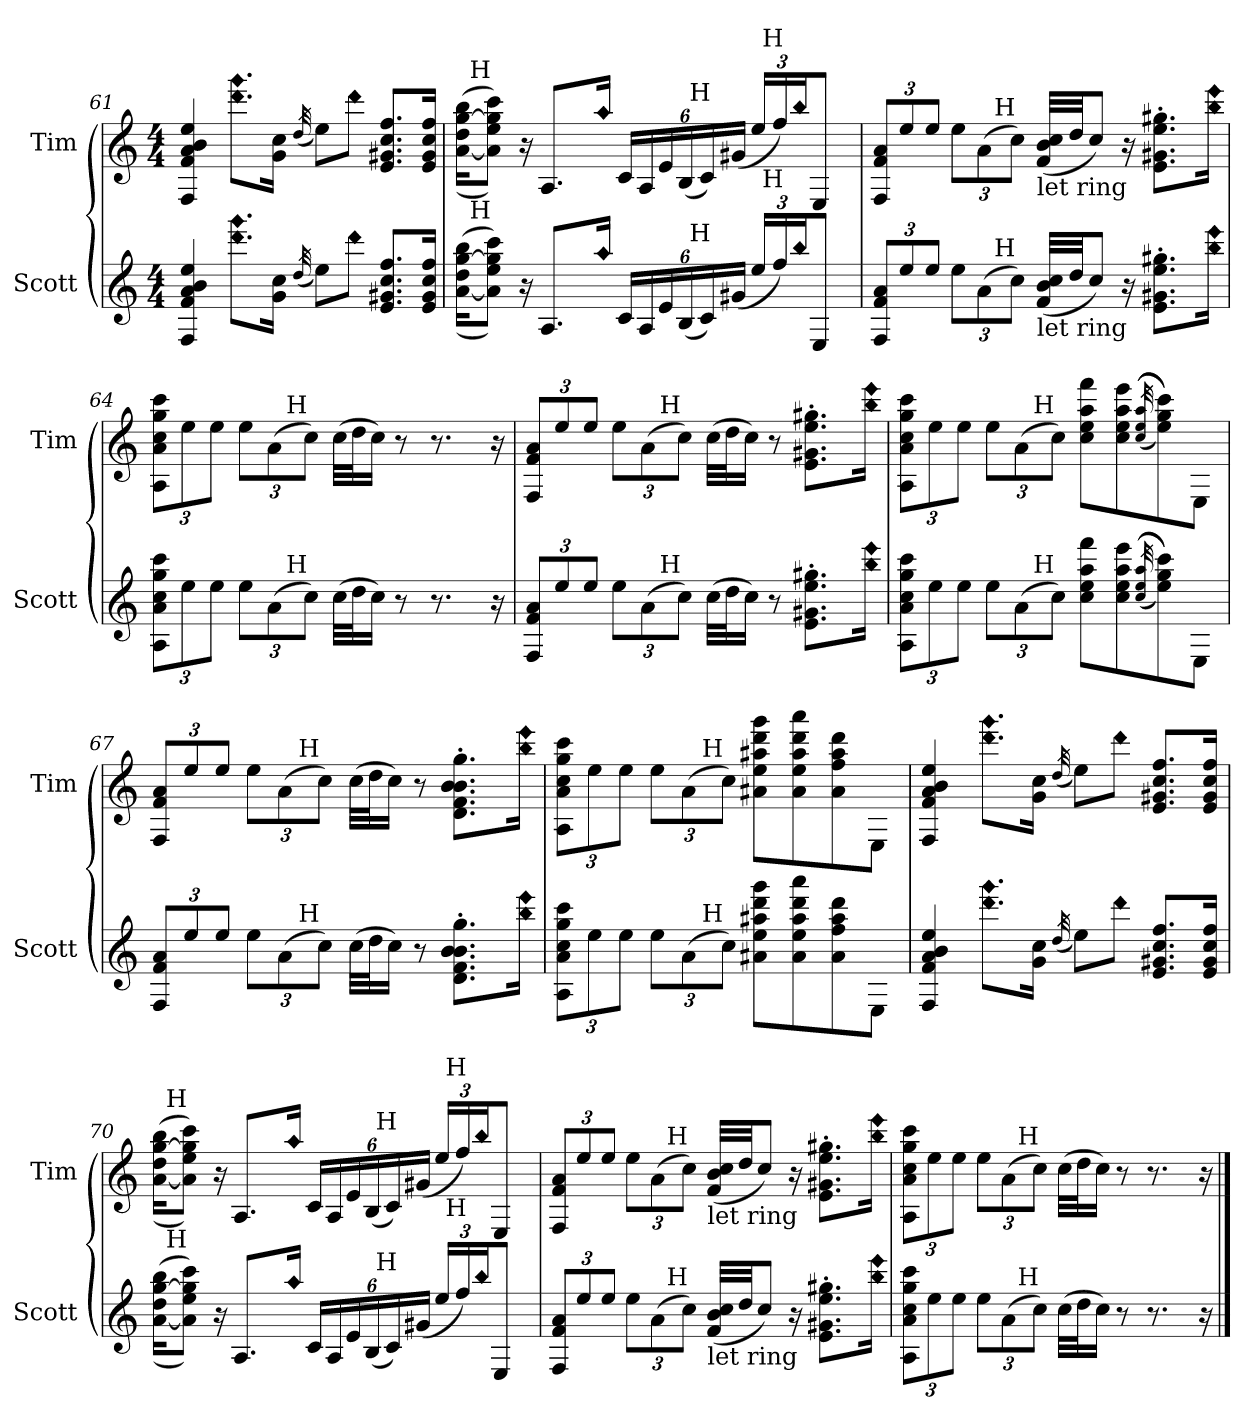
**kern	**kern
*part2	*part1
*staff2	*staff1
*I"Scott	*I"Tim
*I'Scott	*I'Tim
*clefG2	*clefG2
*ITrd7c12	*ITrd7c12
*k[]	*k[]
*C:	*C:
*M4/4	*M4/4
=61	=61
4FF/ 4F/ 4A/ 4B/ 4e/	4FF/ 4F/ 4A/ 4B/ 4e/
!LO:N:n=1:head=diamond	!
!LO:N:n=2:head=diamond	!LO:N:n=1:head=diamond
!	!LO:N:n=2:head=diamond
8.dd\ 8.gg\L	8.dd\ 8.gg\L
16G\ 16c\Jk	16G\ 16c\Jk
(32qd/	(32qd/
8e\L)	8e\L)
!LO:N:head=diamond	!LO:N:head=diamond
8dd\J	8dd\J
8.E/ 8.G#X/ 8.c/ 8.f/L	8.E/ 8.G#X/ 8.c/ 8.f/L
16E/ 16G#/ 16c/ 16f/Jk	16E/ 16G#/ 16c/ 16f/Jk
!!LO:LB:g=z
=62	=62
*^	*^
*	*^	*	*^
*	*	*^	*	*	*^
(([16A\ 16d\ [16g\ 16b\KL	32ryy	3ryy	3%2ryy	(([16A\ 16d\ [16g\ 16b\KL	32ryy	3ryy	3%2ryy
!	!	!	!	!	!LO:TX:a:t=H	!	!
!	!LO:TX:a:t=H	!	!	!	!	!	!
.	2ryy	.	.	.	2ryy	.	.
8A\] 8e\ 8g\] 8cc\J))	.	.	.	8A\] 8e\ 8g\] 8cc\J))	.	.	.
16r	.	.	.	16r	.	.	.
8.AA/L	.	.	.	8.AA/L	.	.	.
.	.	6...ryy	.	.	.	6...ryy	.
!LO:N:head=diamond	!	!	!	!LO:N:head=diamond	!	!	!
16a/Jk	.	.	.	16a/Jk	.	.	.
*Xbrackettup	*	*	*	*Xbrackettup	*	*	*
24C/LL	.	.	.	24C/LL	.	.	.
.	4...ryy	.	.	.	4...ryy	.	.
24AA/	.	.	.	24AA/	.	.	.
24E/	.	.	.	24E/	.	.	.
(24BB/	.	.	.	(24BB/	.	.	.
!	!	!	!	!	!	!LO:TX:a:t=H	!
!	!	!LO:TX:a:t=H	!	!	!	!	!
.	.	3ryy	.	.	.	3ryy	.
24C/)	.	.	12ryy	24C/)	.	.	12ryy
(24G#X/JJ	.	.	.	(24G#X/JJ	.	.	.
24e/LL	.	.	48ryy	24e/LL	.	.	48ryy
!	!	!	!	!	!	!	!LO:TX:a:t=H
!	!	!	!LO:TX:a:t=H	!	!	!	!
.	.	.	6ryy	.	.	.	6ryy
24f/)	.	.	.	24f/)	.	.	.
!LO:N:head=diamond	!	!	!	!LO:N:head=diamond	!	!	!
24b/J	.	.	.	24b/J	.	.	.
8EE/J	.	.	.	8EE/J	.	.	.
.	.	.	24.ryy	.	.	.	24.ryy
.	.	48ryy	.	.	.	48ryy	.
*	*v	*v	*v	*	*	*	*
*	*	*	*v	*v	*v
=63	=63	=63	=63
12FF/ 12F/ 12A/L	4.ryy	12FF/ 12F/ 12A/L	4.ryy
12e/	.	12e/	.
12e/J	.	12e/J	.
12e\L	.	12e\L	.
(12A\	.	(12A\	.
!	!	!	!LO:TX:a:t=H
!	!LO:TX:a:t=H	!	!
.	2ryy	.	2ryy
12c\J)	.	12c\J)	.
!	!	!LO:TX:b:t=let ring	!
!LO:TX:b:t=let ring	!	!	!
(32F/ 32B/ 32c/LLL	.	(32F/ 32B/ 32c/LLL	.
32d/JJ	.	32d/JJ	.
8c/J)	.	8c/J)	.
16r	.	16r	.
8.E\' 8.G#X\' 8.e\' 8.g#X\'L	.	8.E\' 8.G#X\' 8.e\' 8.g#X\'L	.
.	8ryy	.	8ryy
!LO:N:n=1:head=diamond	!	!	!
!LO:N:n=2:head=diamond	!	!LO:N:n=1:head=diamond	!
!	!	!LO:N:n=2:head=diamond	!
16b\ 16ee\Jk	.	16b\ 16ee\Jk	.
!!LO:LB:g=z	!!
=64	=64	=64	=64
12AA\ 12A\ 12c\ 12g\ 12cc\L	4.ryy	12AA\ 12A\ 12c\ 12g\ 12cc\L	4.ryy
12e\	.	12e\	.
12e\J	.	12e\J	.
12e\L	.	12e\L	.
(12A\	.	(12A\	.
!	!	!	!LO:TX:a:t=H
!	!LO:TX:a:t=H	!	!
.	2ryy	.	2ryy
12c\J)	.	12c\J)	.
(32c\LLL	.	(32c\LLL	.
32d\J	.	32d\J	.
16c\JJ)	.	16c\JJ)	.
8r	.	8r	.
8.r	.	8.r	.
.	8ryy	.	8ryy
16r	.	16r	.
=65	=65	=65	=65
12FF/ 12F/ 12A/L	4.ryy	12FF/ 12F/ 12A/L	4.ryy
12e/	.	12e/	.
12e/J	.	12e/J	.
12e\L	.	12e\L	.
(12A\	.	(12A\	.
!	!	!	!LO:TX:a:t=H
!	!LO:TX:a:t=H	!	!
.	2ryy	.	2ryy
12c\J)	.	12c\J)	.
(32c\LLL	.	(32c\LLL	.
32d\J	.	32d\J	.
16c\JJ)	.	16c\JJ)	.
8r	.	8r	.
8.E\' 8.G#X\' 8.e\' 8.g#X\'L	.	8.E\' 8.G#X\' 8.e\' 8.g#X\'L	.
.	8ryy	.	8ryy
!LO:N:n=1:head=diamond	!	!	!
!LO:N:n=2:head=diamond	!	!LO:N:n=1:head=diamond	!
!	!	!LO:N:n=2:head=diamond	!
16b\ 16ee\Jk	.	16b\ 16ee\Jk	.
=66	=66	=66	=66
12AA\ 12A\ 12c\ 12g\ 12cc\L	4.ryy	12AA\ 12A\ 12c\ 12g\ 12cc\L	4.ryy
12e\	.	12e\	.
12e\J	.	12e\J	.
12e\L	.	12e\L	.
(12A\	.	(12A\	.
!	!	!	!LO:TX:a:t=H
!	!LO:TX:a:t=H	!	!
.	2ryy	.	2ryy
12c\J)	.	12c\J)	.
8c\ 8e\ 8a\ 8ff\L	.	8c\ 8e\ 8a\ 8ff\L	.
8c\ 8e\ 8a\ 8ee\	.	8c\ 8e\ 8a\ 8ee\	.
(((32qc/ 32qe/ 32qa/	.	(((32qc/ 32qe/ 32qa/	.
8e\ 8g\ 8cc\)))	.	8e\ 8g\ 8cc\)))	.
8EE\J	8ryy	8EE\J	8ryy
!!LO:LB:g=z	!!
=67	=67	=67	=67
12FF/ 12F/ 12A/L	4.ryy	12FF/ 12F/ 12A/L	4.ryy
12e/	.	12e/	.
12e/J	.	12e/J	.
12e\L	.	12e\L	.
(12A\	.	(12A\	.
!	!	!	!LO:TX:a:t=H
!	!LO:TX:a:t=H	!	!
.	2ryy	.	2ryy
12c\J)	.	12c\J)	.
(32c\LLL	.	(32c\LLL	.
32d\J	.	32d\J	.
16c\JJ)	.	16c\JJ)	.
8r	.	8r	.
8.D\' 8.F\' 8.B\' 8.B\' 8.g\'L	.	8.D\' 8.F\' 8.B\' 8.B\' 8.g\'L	.
.	8ryy	.	8ryy
!LO:N:n=1:head=diamond	!	!	!
!LO:N:n=2:head=diamond	!	!LO:N:n=1:head=diamond	!
!	!	!LO:N:n=2:head=diamond	!
16b\ 16ee\Jk	.	16b\ 16ee\Jk	.
=68	=68	=68	=68
12AA\ 12A\ 12c\ 12g\ 12cc\L	4.ryy	12AA\ 12A\ 12c\ 12g\ 12cc\L	4.ryy
12e\	.	12e\	.
12e\J	.	12e\J	.
12e\L	.	12e\L	.
(12A\	.	(12A\	.
!	!	!	!LO:TX:a:t=H
!	!LO:TX:a:t=H	!	!
.	2ryy	.	2ryy
12c\J)	.	12c\J)	.
8A#X\ 8e\ 8a#X\ 8dd\ 8gg\L	.	8A#X\ 8e\ 8a#X\ 8dd\ 8gg\L	.
8A#\ 8e\ 8a#\ 8dd\ 8aa\	.	8A#\ 8e\ 8a#\ 8dd\ 8aa\	.
8A#\ 8f\ 8a#\ 8dd\	.	8A#\ 8f\ 8a#\ 8dd\	.
8EE\J	8ryy	8EE\J	8ryy
*v	*v	*	*
*	*v	*v
=69	=69
4FF/ 4F/ 4A/ 4B/ 4e/	4FF/ 4F/ 4A/ 4B/ 4e/
!LO:N:n=1:head=diamond	!
!LO:N:n=2:head=diamond	!LO:N:n=1:head=diamond
!	!LO:N:n=2:head=diamond
8.dd\ 8.gg\L	8.dd\ 8.gg\L
16G\ 16c\Jk	16G\ 16c\Jk
(32qd/	(32qd/
8e\L)	8e\L)
!LO:N:head=diamond	!LO:N:head=diamond
8dd\J	8dd\J
8.E/ 8.G#X/ 8.c/ 8.f/L	8.E/ 8.G#X/ 8.c/ 8.f/L
16E/ 16G#/ 16c/ 16f/Jk	16E/ 16G#/ 16c/ 16f/Jk
!!LO:PB:g=z
=70	=70
*^	*^
*	*^	*	*^
*	*	*^	*	*	*^
(([16A\ 16d\ [16g\ 16b\KL	32ryy	3ryy	3%2ryy	(([16A\ 16d\ [16g\ 16b\KL	32ryy	3ryy	3%2ryy
!	!	!	!	!	!LO:TX:a:t=H	!	!
!	!LO:TX:a:t=H	!	!	!	!	!	!
.	2ryy	.	.	.	2ryy	.	.
8A\] 8e\ 8g\] 8cc\J))	.	.	.	8A\] 8e\ 8g\] 8cc\J))	.	.	.
16r	.	.	.	16r	.	.	.
8.AA/L	.	.	.	8.AA/L	.	.	.
.	.	6...ryy	.	.	.	6...ryy	.
!LO:N:head=diamond	!	!	!	!LO:N:head=diamond	!	!	!
16a/Jk	.	.	.	16a/Jk	.	.	.
24C/LL	.	.	.	24C/LL	.	.	.
.	4...ryy	.	.	.	4...ryy	.	.
24AA/	.	.	.	24AA/	.	.	.
24E/	.	.	.	24E/	.	.	.
(24BB/	.	.	.	(24BB/	.	.	.
!	!	!	!	!	!	!LO:TX:a:t=H	!
!	!	!LO:TX:a:t=H	!	!	!	!	!
.	.	3ryy	.	.	.	3ryy	.
24C/)	.	.	12ryy	24C/)	.	.	12ryy
(24G#X/JJ	.	.	.	(24G#X/JJ	.	.	.
24e/LL	.	.	48ryy	24e/LL	.	.	48ryy
!	!	!	!	!	!	!	!LO:TX:a:t=H
!	!	!	!LO:TX:a:t=H	!	!	!	!
.	.	.	6ryy	.	.	.	6ryy
24f/)	.	.	.	24f/)	.	.	.
!LO:N:head=diamond	!	!	!	!LO:N:head=diamond	!	!	!
24b/J	.	.	.	24b/J	.	.	.
8EE/J	.	.	.	8EE/J	.	.	.
.	.	.	24.ryy	.	.	.	24.ryy
.	.	48ryy	.	.	.	48ryy	.
*	*v	*v	*v	*	*	*	*
*	*	*	*v	*v	*v
=71	=71	=71	=71
12FF/ 12F/ 12A/L	4.ryy	12FF/ 12F/ 12A/L	4.ryy
12e/	.	12e/	.
12e/J	.	12e/J	.
12e\L	.	12e\L	.
(12A\	.	(12A\	.
!	!	!	!LO:TX:a:t=H
!	!LO:TX:a:t=H	!	!
.	2ryy	.	2ryy
12c\J)	.	12c\J)	.
!	!	!LO:TX:b:t=let ring	!
!LO:TX:b:t=let ring	!	!	!
(32F/ 32B/ 32c/LLL	.	(32F/ 32B/ 32c/LLL	.
32d/JJ	.	32d/JJ	.
8c/J)	.	8c/J)	.
16r	.	16r	.
8.E\' 8.G#X\' 8.e\' 8.g#X\'L	.	8.E\' 8.G#X\' 8.e\' 8.g#X\'L	.
.	8ryy	.	8ryy
!LO:N:n=1:head=diamond	!	!	!
!LO:N:n=2:head=diamond	!	!LO:N:n=1:head=diamond	!
!	!	!LO:N:n=2:head=diamond	!
16b\ 16ee\Jk	.	16b\ 16ee\Jk	.
!!LO:LB:g=z	!!
=72	=72	=72	=72
12AA\ 12A\ 12c\ 12g\ 12cc\L	4.ryy	12AA\ 12A\ 12c\ 12g\ 12cc\L	4.ryy
12e\	.	12e\	.
12e\J	.	12e\J	.
12e\L	.	12e\L	.
(12A\	.	(12A\	.
!	!	!	!LO:TX:a:t=H
!	!LO:TX:a:t=H	!	!
.	2ryy	.	2ryy
12c\J)	.	12c\J)	.
(32c\LLL	.	(32c\LLL	.
32d\J	.	32d\J	.
16c\JJ)	.	16c\JJ)	.
8r	.	8r	.
8.r	.	8.r	.
.	8ryy	.	8ryy
16r	.	16r	.
*v	*v	*	*
*	*v	*v
==	==
*-	*-
